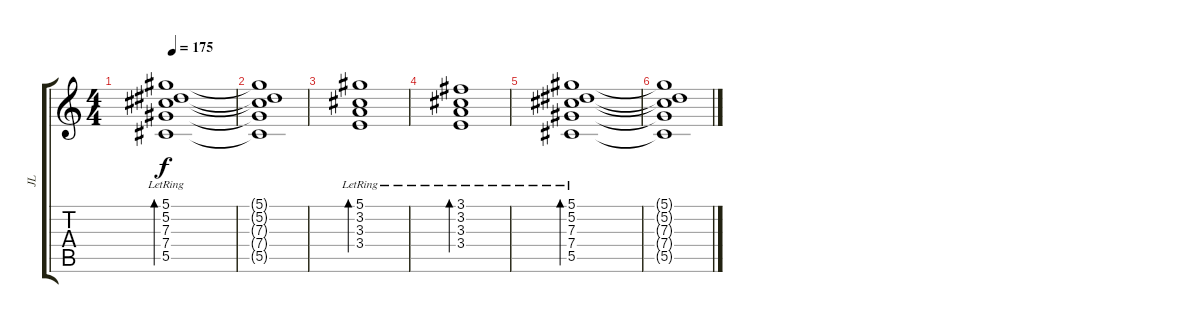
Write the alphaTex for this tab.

\track ("JL" "JL") {instrument electricguitarjazz}
\staff {score tabs}
\tuning (Eb4 Bb3 Gb3 Db3 Ab2 Db2) {hide}
\ts (4 4)
\tempo 175
\clef g2
\ks c
(5.1{lr} 5.2{lr} 7.3{lr} 7.4{lr} 5.5{lr}).1{bd 240 dy f} |
(5.1{t} 5.2{t} 7.3{t} 7.4{t} 5.5{t}).1 |
(5.1{lr} 3.2{lr} 3.3{lr} 3.4{lr}).1{bd 240} |
(3.1{lr} 3.2{lr} 3.3{lr} 3.4{lr}).1{bd 240} |
(5.1{lr} 5.2{lr} 7.3{lr} 7.4{lr} 5.5{lr}).1{bd 240} |
(5.1{t} 5.2{t} 7.3{t} 7.4{t} 5.5{t}).1
